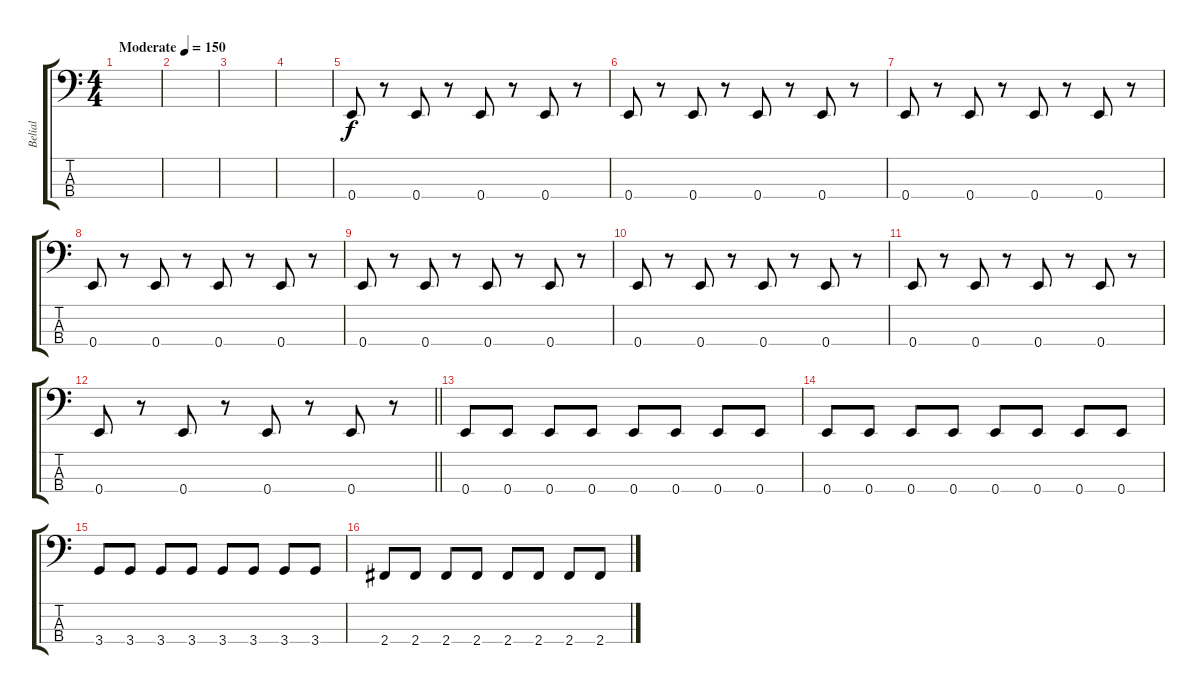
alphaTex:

\track ("Belial" "Belial") {instrument electricbasspick}
\staff {score tabs}
\tuning (G2 D2 A1 E1) {hide}
\ts (4 4)
\tempo (150 "Moderate")
\clef f4
\ks c
|
|
|
|
0.4.8 r.8 0.4.8 r.8 0.4.8 r.8 0.4.8 r.8 |
0.4.8 r.8 0.4.8 r.8 0.4.8 r.8 0.4.8 r.8 |
0.4.8 r.8 0.4.8 r.8 0.4.8 r.8 0.4.8 r.8 |
0.4.8 r.8 0.4.8 r.8 0.4.8 r.8 0.4.8 r.8 |
0.4.8 r.8 0.4.8 r.8 0.4.8 r.8 0.4.8 r.8 |
0.4.8 r.8 0.4.8 r.8 0.4.8 r.8 0.4.8 r.8 |
0.4.8 r.8 0.4.8 r.8 0.4.8 r.8 0.4.8 r.8 |
\barLineRight lightlight
0.4.8 r.8 0.4.8 r.8 0.4.8 r.8 0.4.8 r.8 |
0.4.8 0.4.8 0.4.8 0.4.8 0.4.8 0.4.8 0.4.8 0.4.8 |
0.4.8 0.4.8 0.4.8 0.4.8 0.4.8 0.4.8 0.4.8 0.4.8 |
3.4.8 3.4.8 3.4.8 3.4.8 3.4.8 3.4.8 3.4.8 3.4.8 |
2.4.8 2.4.8 2.4.8 2.4.8 2.4.8 2.4.8 2.4.8 2.4.8
